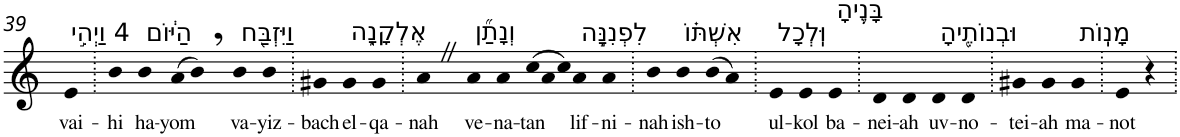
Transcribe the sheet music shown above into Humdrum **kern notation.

**kern	**text
*part1	*part1
*staff1	*staff1
*I"Piano	*
*I'Pno	*
!!LO:PB:g=z
*clefG2	*
*k[]	*
=39	=39
!LO:TX:a:t=4 וַיְהִ֣י	!
!	!LO:LY:b
4e	vai-
=40.	=40.
!	!LO:LY:b
4b	-hi
!LO:TX:a:t=הַיּ֔וֹם	!
!	!LO:LY:b
4b	ha-
!	!LO:LY:b
(>8a	-yom
8b,)	.
!LO:TX:a:t=וַיִּזְבַּ֖ח	!
!	!LO:LY:b
4b	va-
!	!LO:LY:b
4b	-yiz-
=41.	=41.
!	!LO:LY:b
4g#X	-bach
!LO:TX:a:t=אֶלְקָנָ֑ה	!
!	!LO:LY:b
4g#	el-
!	!LO:LY:b
4g#	-qa-
=42.	=42.
!	!LO:LY:b
4aZ	-nah
!LO:TX:a:t=וְנָתַ֞ן	!
!	!LO:LY:b
4a	ve-
!	!LO:LY:b
4a	-na-
*Xtuplet	*
!	!LO:LY:b
(>12cc	-tan
12a	.
12cc)	.
!LO:TX:a:t=לִפְנִנָּ֣ה	!
!	!LO:LY:b
4a	lif-
!	!LO:LY:b
4a	-ni-
=43.	=43.
!	!LO:LY:b
4b	-nah
!LO:TX:a:t=אִשְׁתּ֗וֹ	!
!	!LO:LY:b
4b	ish-
!	!LO:LY:b
(>8b	-to
8a)	.
=44.	=44.
!LO:TX:a:t=וּֽלְכָל	!
!	!LO:LY:b
4e	ul-
!	!LO:LY:b
4e	-kol
!LO:TX:a:t=בָּנֶ֛יהָ	!
!	!LO:LY:b
4e	ba-
=45.	=45.
!	!LO:LY:b
4d	-nei-
!	!LO:LY:b
4d	-ah
!LO:TX:a:t=וּבְנוֹתֶ֖יהָ	!
!	!LO:LY:b
4d	uv-
!	!LO:LY:b
4d	-no-
=46.	=46.
!	!LO:LY:b
4g#X	-tei-
!	!LO:LY:b
4g#	-ah
!LO:TX:a:t=מָנֽוֹת	!
!	!LO:LY:b
4g#	ma-
=47.	=47.
!	!LO:LY:b
4e	-not
4r	.
=.	=.
*-	*-
